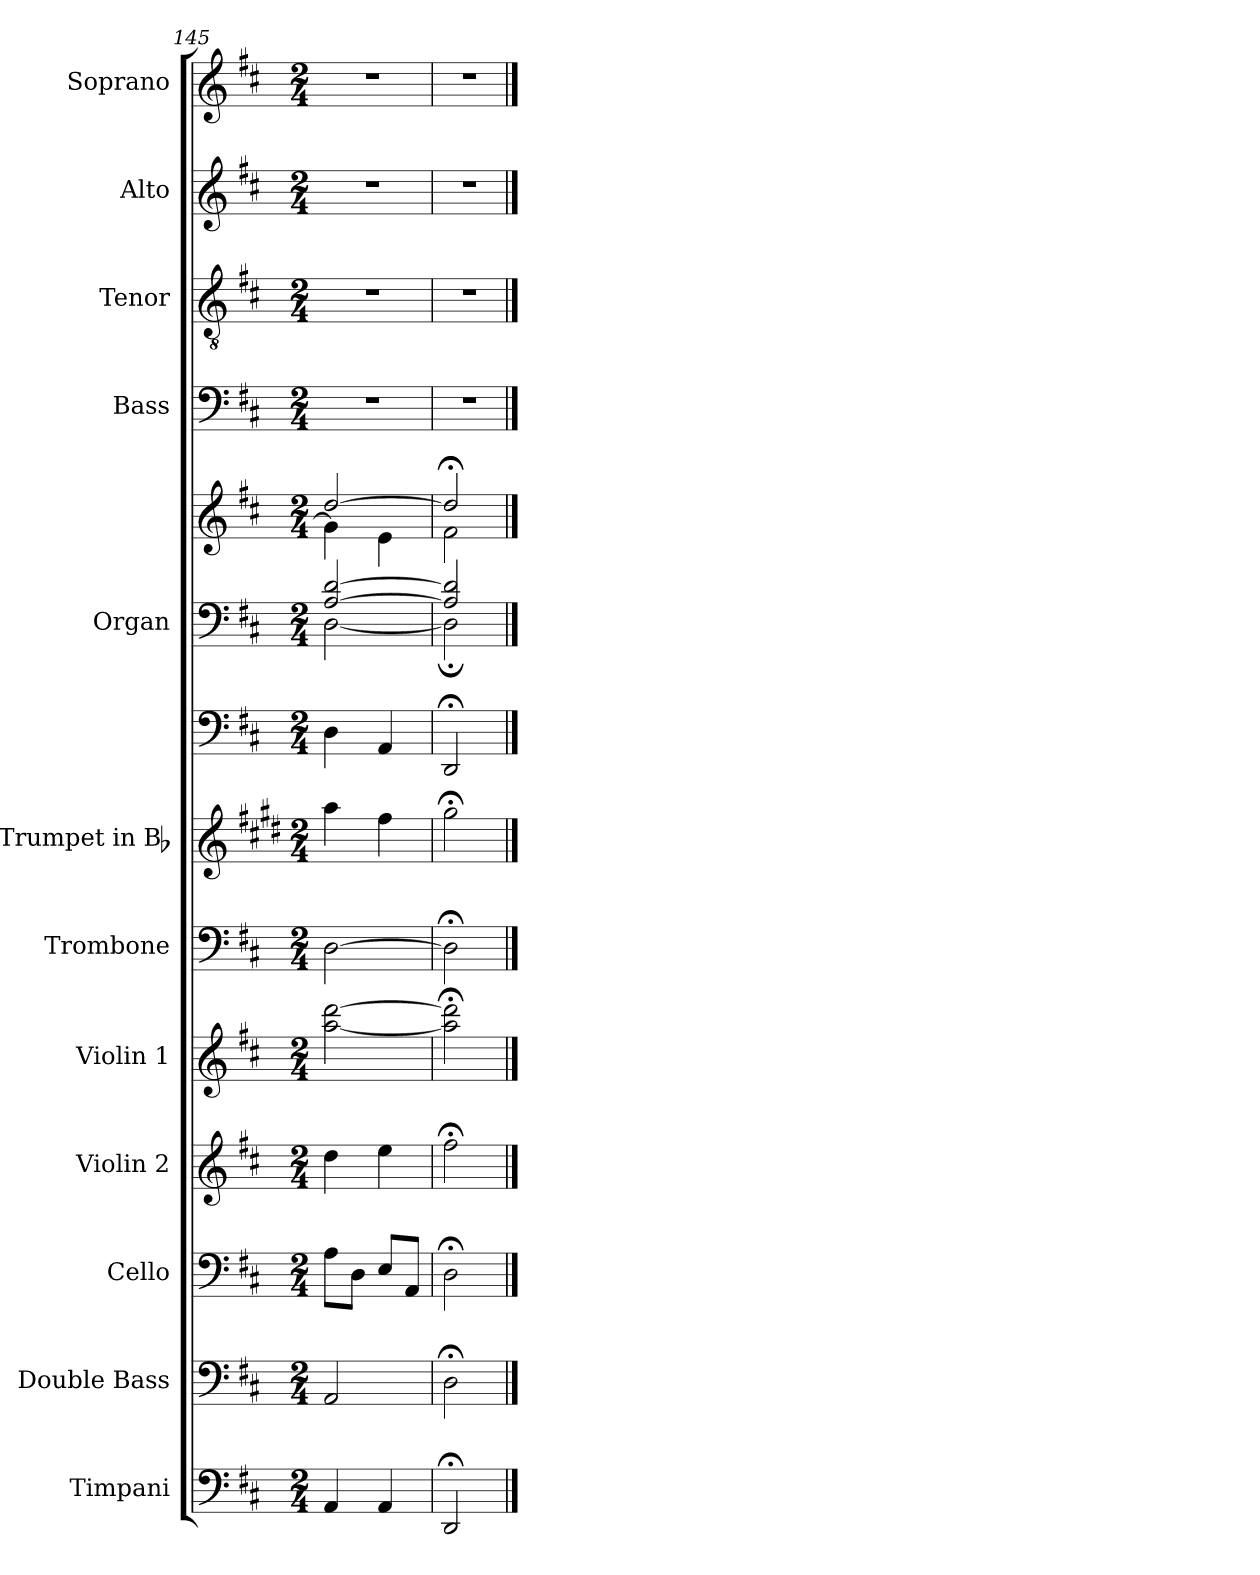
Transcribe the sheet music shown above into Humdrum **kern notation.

**kern	**kern	**kern	**kern	**kern	**kern	**kern	**kern	**kern	**kern	**kern	**kern	**kern	**kern
*part13	*part12	*part11	*part10	*part9	*part8	*part7	*part6	*part5	*part5	*part4	*part3	*part2	*part1
*staff14	*staff13	*staff12	*staff11	*staff10	*staff9	*staff8	*staff7	*staff6	*staff5	*staff4	*staff3	*staff2	*staff1
*I"Timpani	*I"Double Bass	*I"Cello	*I"Violin 2	*I"Violin 1	*I"Trombone	*I"Trumpet in Bb	*	*I"Organ	*	*I"Bass	*I"Tenor	*I"Alto	*I"Soprano
*I'Timp.	*I'D.B.	*	*I'Vln. 2	*I'Vln. 1	*I'Tbn.	*	*	*I'Org.	*	*I'B	*I'T	*I'A	*I'S
*clefF4	*clefF4	*clefF4	*clefG2	*clefG2	*clefF4	*clefG2	*clefF4	*clefF4	*clefG2	*clefF4	*clefGv2	*clefG2	*clefG2
*	*ITrd7c12	*	*	*	*	*ITrd1c2	*	*	*	*	*	*	*
*k[f#c#]	*k[f#c#]	*k[f#c#]	*k[f#c#]	*k[f#c#]	*k[f#c#]	*k[f#c#]	*k[f#c#]	*k[f#c#]	*k[f#c#]	*k[f#c#]	*k[f#c#]	*k[f#c#]	*k[f#c#]
*D:	*D:	*D:	*D:	*D:	*D:	*D:	*D:	*D:	*D:	*D:	*D:	*D:	*D:
*M2/4	*M2/4	*M2/4	*M2/4	*M2/4	*M2/4	*M2/4	*M2/4	*M2/4	*M2/4	*M2/4	*M2/4	*M2/4	*M2/4
=145	=145	=145	=145	=145	=145	=145	=145	=145	=145	=145	=145	=145	=145
*	*	*	*	*	*	*	*	*^	*^	*	*	*	*
4AA/	2AAA/	8A\L	4dd\	[2aa\ [2ddd\	[2D\	4gg\	4D\	[>2A/ [>2d/	[<2D\	[>2dd/	4g\]	2r	2r	2r	2r
.	.	8D\J	.	.	.	.	.	.	.	.	.	.	.	.	.
4AA/	.	8E/L	4ee\	.	.	4ee\	4AA/	.	.	.	4e\	.	.	.	.
.	.	8AA/J	.	.	.	.	.	.	.	.	.	.	.	.	.
=146	=146	=146	=146	=146	=146	=146	=146	=146	=146	=146	=146	=146	=146	=146	=146
2DD;</	2DD;<\	2D;<\	2ff#;<\	2aa\];< 2ddd\];<	2D;<\]	2ff#;<\	2DD;</	2A/] 2d/]	2D;\]	2dd;</]	2f#\	2r	2r	2r	2r
*	*	*	*	*	*	*	*	*v	*v	*	*	*	*	*	*
*	*	*	*	*	*	*	*	*	*v	*v	*	*	*	*
==	==	==	==	==	==	==	==	==	==	==	==	==	==
*-	*-	*-	*-	*-	*-	*-	*-	*-	*-	*-	*-	*-	*-
